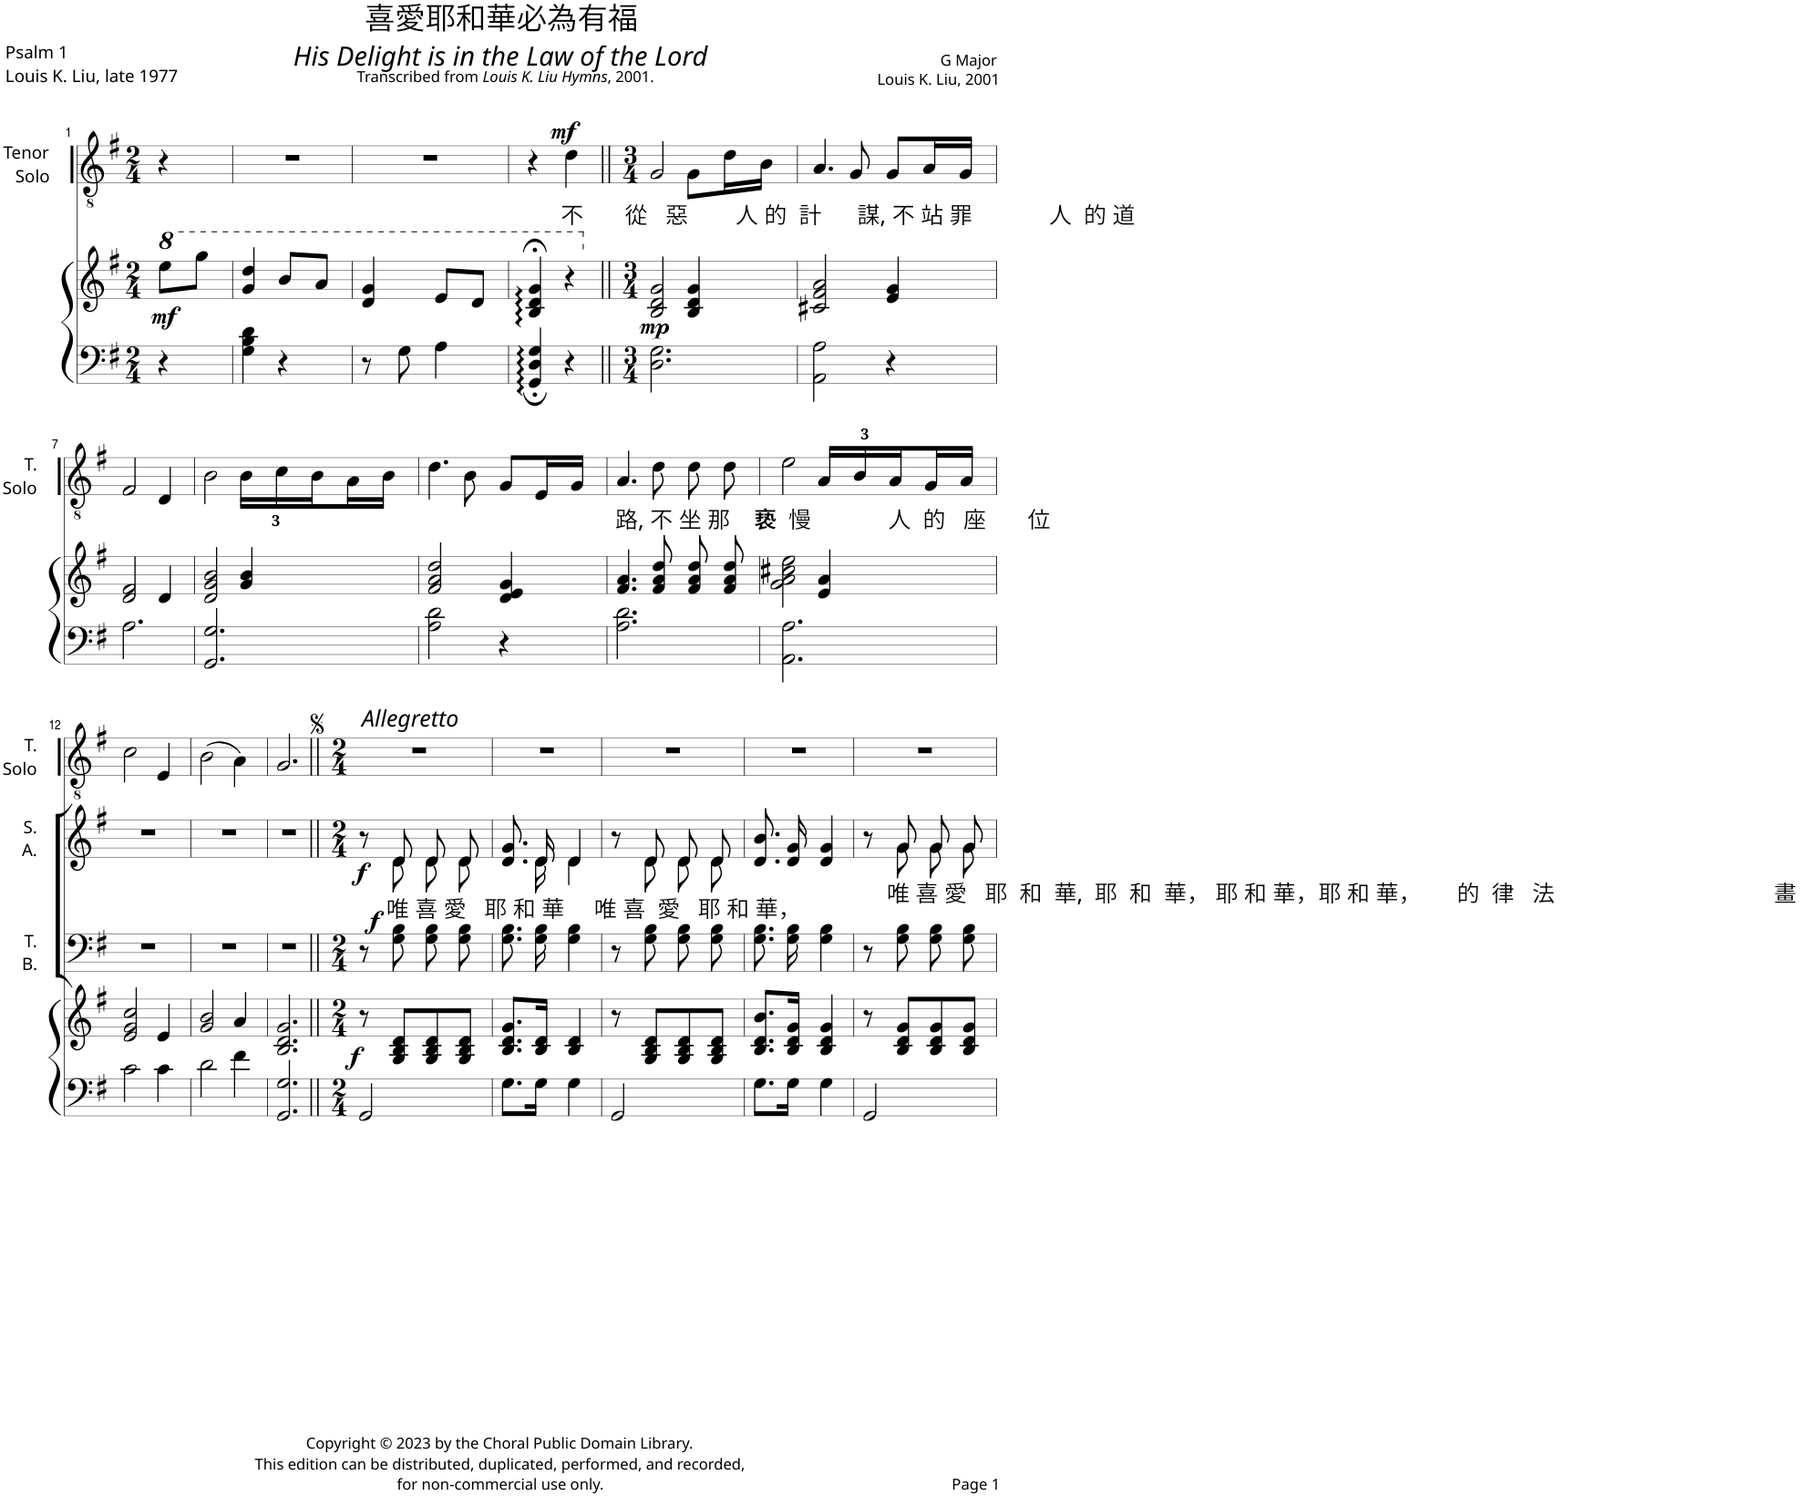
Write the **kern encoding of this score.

**kern	**kern	**dynam	**kern	**dynam	**kern	**dynam	**kern	**dynam	**kern
*part5	*part5	*part5	*part4	*part4	*part3	*part3	*part2	*part2	*part1
*staff6	*staff5	*staff5/6	*staff4	*staff4	*staff3	*staff3	*staff2	*staff2	*staff1
*I"Piano	*	*	*I"T. B.	*	*I"S. A.	*	*I"Tenor Solo	*	*I"Soprano Solo
*I'Pno	*	*	*I'T. B.	*	*I'S. A.	*	*I'T. Solo	*	*I'S. Solo
*	*	*	*stria5	*	*stria5	*	*	*	*
*clefF4	*clefG2	*	*clefF4	*	*clefG2	*	*clefGv2	*	*clefG2
*k[f#]	*k[f#]	*	*k[f#]	*	*k[f#]	*	*k[f#]	*	*k[f#]
*M2/4	*M2/4	*	*M2/4	*	*M2/4	*	*M2/4	*	*M2/4
*	*8va	*	*	*	*	*	*	*	*
=1	=1	=1	=1	=1	=1	=1	=1	=1	=1
!	!	!LO:DY:b	!	!	!	!	!	!	!
4r	8eee\L	mf	4r	.	4r	.	4r	.	4r
.	8ggg\J	.	.	.	.	.	.	.	.
=2	=2	=2	=2	=2	=2	=2	=2	=2	=2
4G\ 4B\ 4d\	4gg/ 4ddd/	.	2r	.	2r	.	2r	.	2r
4r	8bb/L	.	.	.	.	.	.	.	.
.	8aa/J	.	.	.	.	.	.	.	.
=3	=3	=3	=3	=3	=3	=3	=3	=3	=3
8r	4dd/ 4gg/	.	2r	.	2r	.	2r	.	2r
8G\	.	.	.	.	.	.	.	.	.
4A\	8ee/L	.	.	.	.	.	.	.	.
.	8dd/J	.	.	.	.	.	.	.	.
=4	=4	=4	=4	=4	=4	=4	=4	=4	=4
4GG/; 4D/; 4G/;	4b/;< 4dd/;< 4gg/;<	.	2r	.	2r	.	4r	.	2r
!	!	!	!	!	!	!	!LO:TX:b:t=不       從   惡        人 的  計      謀, 不 站 罪             人  的 道	!	!
!	!	!	!	!	!	!	!	!LO:DY:a	!
4r	4r	.	.	.	.	.	4d\	mf	.
=5||	=5||	=5||	=5||	=5||	=5||	=5||	=5||	=5||	=5||
*M3/4	*M3/4	*	*M3/4	*	*M3/4	*	*M3/4	*	*M3/4
*	*X8va	*	*	*	*	*	*	*	*
!	!	!LO:DY:b	!	!	!	!	!	!	!
2.D\ 2.G\	2B/ 2d/ 2g/	mp	2.r	.	2.r	.	2G/	.	2.r
.	4B/ 4d/ 4g/	.	.	.	.	.	8G\L	.	.
.	.	.	.	.	.	.	16d\L	.	.
.	.	.	.	.	.	.	16B\JJ	.	.
=6	=6	=6	=6	=6	=6	=6	=6	=6	=6
2AA\ 2A\	2c#X/ 2f#/ 2a/	.	2.r	.	2.r	.	4.A/	.	2.r
.	.	.	.	.	.	.	8G/	.	.
4r	4e/ 4g/	.	.	.	.	.	8G/L	.	.
.	.	.	.	.	.	.	16A/L	.	.
.	.	.	.	.	.	.	16G/JJ	.	.
!!LO:LB:g=z
=7	=7	=7	=7	=7	=7	=7	=7	=7	=7
2.A\	2d/ 2f#/	.	2.r	.	2.r	.	2F#/	.	2.r
.	4d/	.	.	.	.	.	4D/	.	.
=8	=8	=8	=8	=8	=8	=8	=8	=8	=8
2.GG/ 2.G/	2d/ 2g/ 2b/	.	2.r	.	2.r	.	2B\	.	2.r
*	*	*	*	*	*	*	*Xbrackettup	*	*
.	4g/ 4b/	.	.	.	.	.	24B\LL	.	.
.	.	.	.	.	.	.	24c\	.	.
.	.	.	.	.	.	.	24B\	.	.
.	.	.	.	.	.	.	16A\	.	.
.	.	.	.	.	.	.	16B\JJ	.	.
=9	=9	=9	=9	=9	=9	=9	=9	=9	=9
2A\ 2d\	2f#/ 2a/ 2dd/	.	2.r	.	2.r	.	4.d\	.	2.r
.	.	.	.	.	.	.	8B\	.	.
4r	4d/ 4e/ 4g/	.	.	.	.	.	8G/L	.	.
.	.	.	.	.	.	.	16E/L	.	.
.	.	.	.	.	.	.	16G/JJ	.	.
=10	=10	=10	=10	=10	=10	=10	=10	=10	=10
!	!	!	!	!	!	!	!LO:TX:b:t=路, 不 坐 那	!	!
!	!	!	!	!	!	!	!LO:TX:b:B:t=亵	!	!
!	!	!	!	!	!	!	!LO:TX:b:t=慢             人  的   座       位	!	!
2.A\ 2.d\	4.f#/ 4.a/	.	2.r	.	2.r	.	4.A/	.	2.r
.	8f#/ 8a/ 8dd/	.	.	.	.	.	8d\	.	.
.	8f#/ 8a/ 8dd/	.	.	.	.	.	8d\	.	.
.	8f#/ 8a/ 8dd/	.	.	.	.	.	8d\	.	.
=11	=11	=11	=11	=11	=11	=11	=11	=11	=11
2.AA\ 2.A\	2g\ 2a\ 2cc#X\ 2ee\	.	2.r	.	2.r	.	2e\	.	2.r
.	4e/ 4a/	.	.	.	.	.	24A/LL	.	.
.	.	.	.	.	.	.	24B/	.	.
.	.	.	.	.	.	.	24A/	.	.
.	.	.	.	.	.	.	16G/	.	.
.	.	.	.	.	.	.	16A/JJ	.	.
!!LO:LB:g=z
=12	=12	=12	=12	=12	=12	=12	=12	=12	=12
2c\	2e/ 2g/ 2cc/	.	2.r	.	2.r	.	2c\	.	2.r
4c\	4e/	.	.	.	.	.	4E/	.	.
=13	=13	=13	=13	=13	=13	=13	=13	=13	=13
2d\	2g/ 2b/	.	2.r	.	2.r	.	(2B\	.	2.r
4f#\	4a/	.	.	.	.	.	4A\)	.	.
=14	=14	=14	=14	=14	=14	=14	=14	=14	=14
2.GG/ 2.G/	2.B/ 2.d/ 2.g/	.	2.r	.	2.r	.	2.G/	.	2.r
=15||	=15||	=15||	=15||	=15||	=15||	=15||	=15||	=15||	=15||
*M2/4	*M2/4	*	*M2/4	*	*M2/4	*	*M2/4	*	*M2/4
*	*	*	*	*	*^	*	*	*	*
!	!	!	!	!	!	!	!	!LO:TX:a:i:t=Allegretto	!	!
!	!	!LO:DY:b	!	!	!	!	!LO:DY:b	!	!	!
2GG/	8r	f	8r	.	8r	8ryy	f	2r	.	2r
!	!	!	!	!	!LO:TX:b:t=唯 喜 愛   耶 和 華     唯 喜  愛   耶 和 華，	!	!	!	!	!
!	!	!	!	!LO:DY:a	!	!	!	!	!	!
.	8G/ 8B/ 8d/L	.	8G\ 8B\	f	8d/	8d\	.	.	.	.
.	8G/ 8B/ 8d/	.	8G\ 8B\L	.	8d/L	8d\L	.	.	.	.
.	8G/ 8B/ 8d/J	.	8G\ 8B\J	.	8d/J	8d\J	.	.	.	.
=16	=16	=16	=16	=16	=16	=16	=16	=16	=16	=16
8.G\L	8.B/ 8.d/ 8.g/L	.	8.G\ 8.B\L	.	8.d/ 8.g/L	8.ryy	.	2r	.	2r
16G\Jk	16B/ 16d/Jk	.	16G\ 16B\Jk	.	16d/Jk	16d\	.	.	.	.
4G\	4B/ 4d/	.	4G\ 4B\	.	4d/	4d\	.	.	.	.
=17	=17	=17	=17	=17	=17	=17	=17	=17	=17	=17
2GG/	8r	.	8r	.	8r	8ryy	.	2r	.	2r
.	8G/ 8B/ 8d/L	.	8G\ 8B\	.	8d/	8d\	.	.	.	.
.	8G/ 8B/ 8d/	.	8G\ 8B\L	.	8d/L	8d\L	.	.	.	.
.	8G/ 8B/ 8d/J	.	8G\ 8B\J	.	8d/J	8d\J	.	.	.	.
*	*	*	*	*	*v	*v	*	*	*	*
=18	=18	=18	=18	=18	=18	=18	=18	=18	=18
8.G\L	8.B/ 8.d/ 8.b/L	.	8.G\ 8.B\L	.	8.d/ 8.b/L	.	2r	.	2r
16G\Jk	16B/ 16d/ 16g/Jk	.	16G\ 16B\Jk	.	16d/ 16g/Jk	.	.	.	.
4G\	4B/ 4d/ 4g/	.	4G\ 4B\	.	4d/ 4g/	.	.	.	.
=19	=19	=19	=19	=19	=19	=19	=19	=19	=19
*	*	*	*	*	*^	*	*	*	*
2GG/	8r	.	8r	.	8r	8ryy	.	2r	.	2r
!	!	!	!	!	!LO:TX:b:t=唯 喜 愛   耶  和  華,  耶  和  華， 耶 和 華，耶 和 華，      的  律   法                                     畫	!	!	!	!	!
.	8B/ 8d/ 8g/L	.	8G\ 8B\	.	8g/	8g\	.	.	.	.
.	8B/ 8d/ 8g/	.	8G\ 8B\L	.	8g/L	8g\L	.	.	.	.
.	8B/ 8d/ 8g/J	.	8G\ 8B\J	.	8g/J	8g\J	.	.	.	.
*	*	*	*	*	*v	*v	*	*	*	*
=	=	=	=	=	=	=	=	=	=
*-	*-	*-	*-	*-	*-	*-	*-	*-	*-
